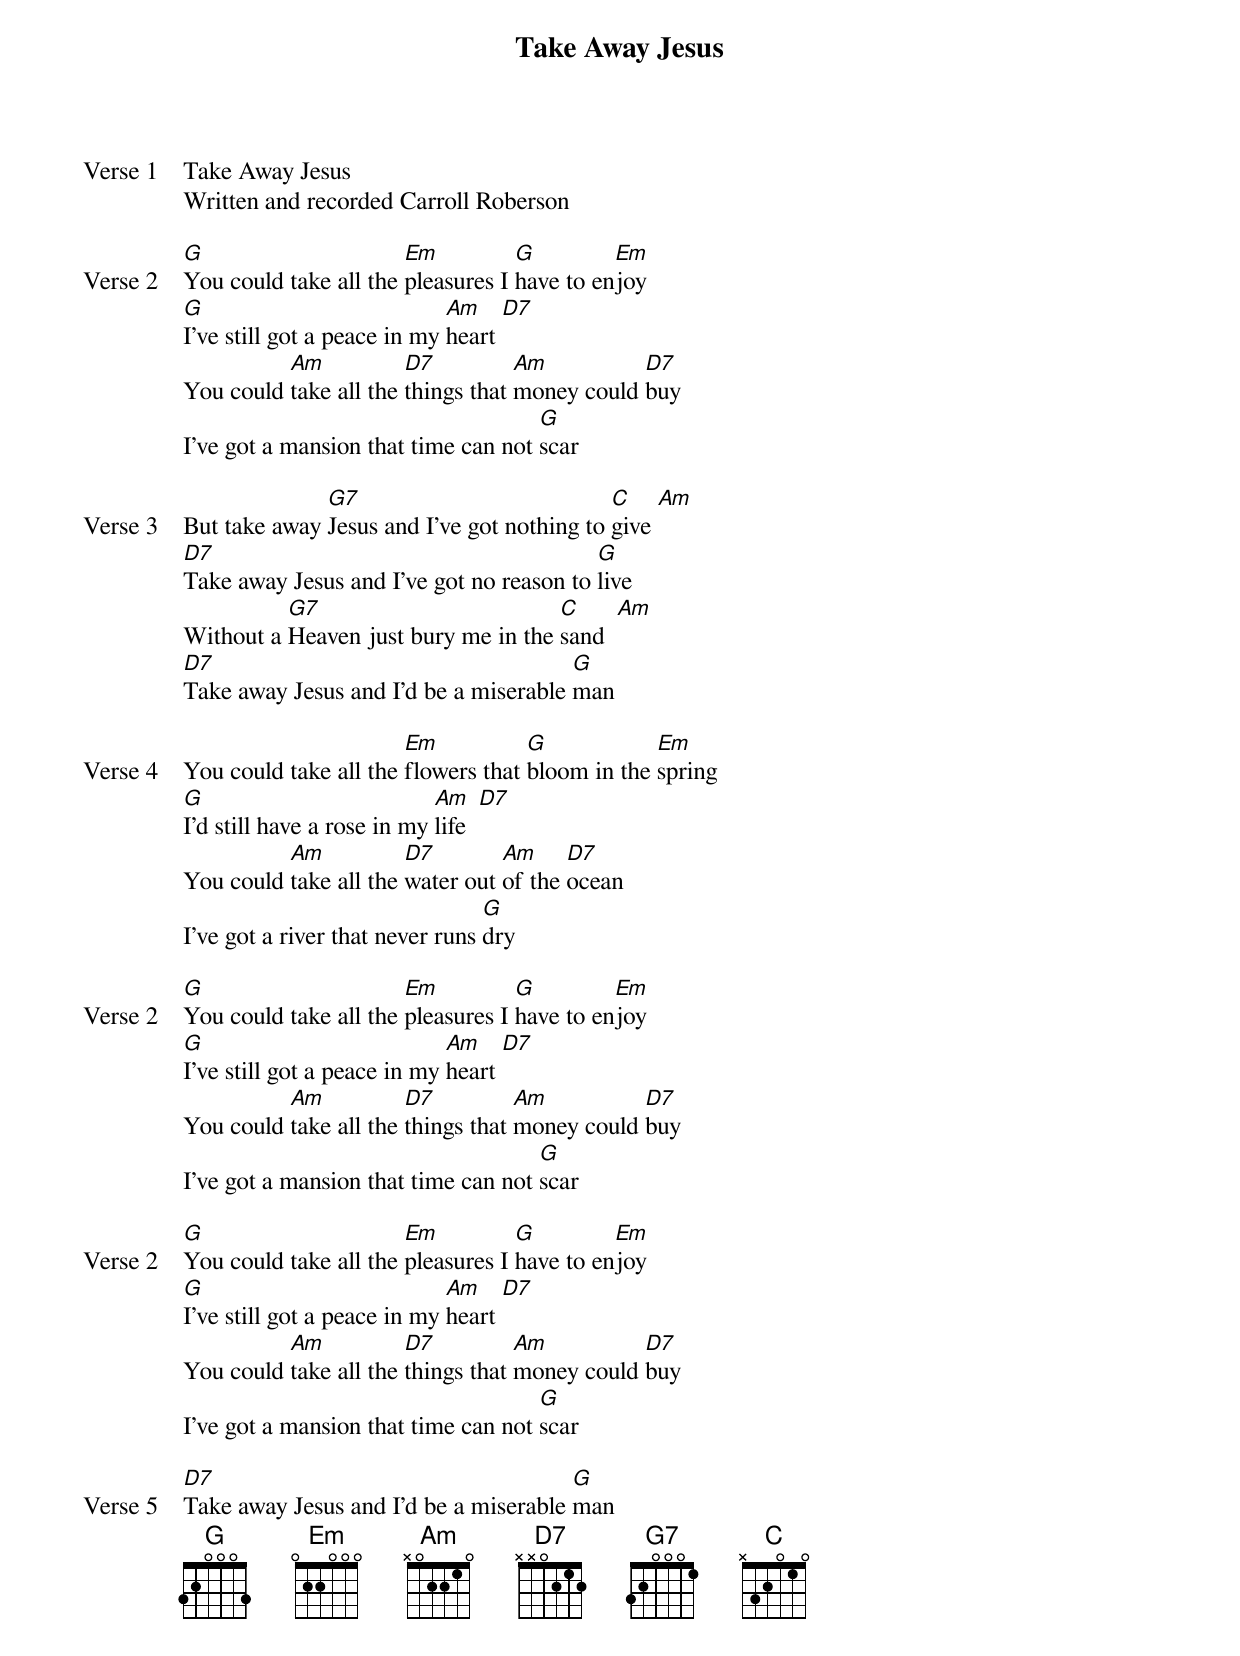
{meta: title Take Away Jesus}
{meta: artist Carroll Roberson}

{start_of_verse: Verse 1}
Take Away Jesus
Written and recorded Carroll Roberson
{end_of_verse}

{start_of_verse: Verse 2}
[G]You could take all the [Em]pleasures I [G]have to en[Em]joy
[G]I've still got a peace in my [Am]heart [D7]
You could [Am]take all the [D7]things that [Am]money could [D7]buy
I've got a mansion that time can not [G]scar
{end_of_verse}

{start_of_verse: Verse 3}
But take away [G7]Jesus and I've got nothing to [C]give [Am]
[D7]Take away Jesus and I've got no reason to [G]live
Without a [G7]Heaven just bury me in the [C]sand  [Am]
[D7]Take away Jesus and I'd be a miserable [G]man
{end_of_verse}

{start_of_verse: Verse 4}
You could take all the [Em]flowers that [G]bloom in the [Em]spring
[G]I'd still have a rose in my [Am]life  [D7]
You could [Am]take all the [D7]water out [Am]of the [D7]ocean
I've got a river that never runs [G]dry
{end_of_verse}

{start_of_verse: Verse 2}
[G]You could take all the [Em]pleasures I [G]have to en[Em]joy
[G]I've still got a peace in my [Am]heart [D7]
You could [Am]take all the [D7]things that [Am]money could [D7]buy
I've got a mansion that time can not [G]scar
{end_of_verse}

{start_of_verse: Verse 2}
[G]You could take all the [Em]pleasures I [G]have to en[Em]joy
[G]I've still got a peace in my [Am]heart [D7]
You could [Am]take all the [D7]things that [Am]money could [D7]buy
I've got a mansion that time can not [G]scar
{end_of_verse}

{start_of_verse: Verse 5}
[D7]Take away Jesus and I'd be a miserable [G]man
{end_of_verse}
